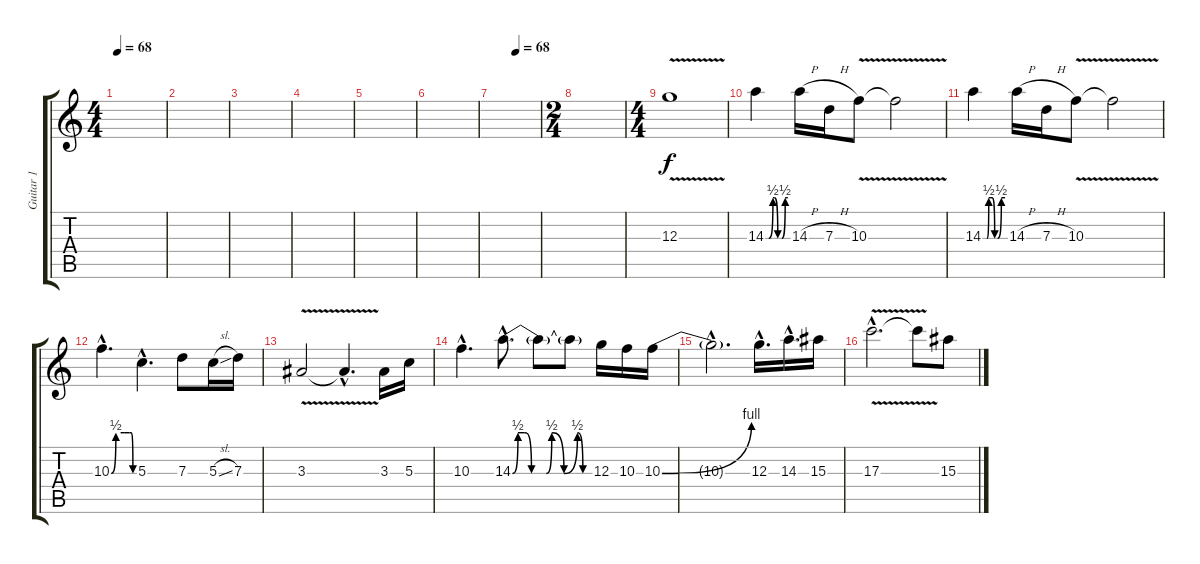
\track ("Guitar 1" "Guitar 1") {instrument distortionguitar}
\staff {score tabs}
\tuning (E4 B3 G3 D3 A2 D2) {hide}
\ts (4 4)
\tempo 68
\tempo 60
\tempo 68
\clef g2
\ks c
|
|
|
|
|
|
\tempo (68 0.5)
|
\ts (2 4)
|
\ts (4 4)
12.3{v}.1 |
14.3{be (custom 0 0 9 0 20 2 24 2 33 0 44 0 53 2 60 2)}.4 14.3{h}.16 7.3{h}.16 10.3{v}.8 10.3{t}.2 |
14.3{be (custom 0 0 11 0 16 2 25 2 32 0 40 0 50 2 60 2)}.4 14.3{h}.16 7.3{h}.16 10.3{v}.8 10.3{t}.2 |
10.3{be (custom 0 0 12 2 34 2 48 2 52 2 57 0 60 0) hac}.4{d} 5.3{hac}.4{d} 7.3.8 5.3{sl}.16 7.3.16 |
3.3{v}.2 3.3{hac t}.4{d} 3.3.16 5.3.16 |
10.3{hac}.4{d} 14.3{be (custom 0 0 4 2 9 2 14 0 16 0 21 0 25 0 29 2 38 0 48 2 52 0 57 0 60 0) hac}.8{d} 14.3{t}.8 14.3{t}.8 12.3.16 10.3.16 10.3{be (bend 0 0 60 4)}.16 |
10.3{hac t}.2{d} 12.3{hac}.16{d} 14.3{hac}.16{d} 15.3.16 |
17.3{v hac}.2{d} 17.3{t}.8 15.3{ss}.8
